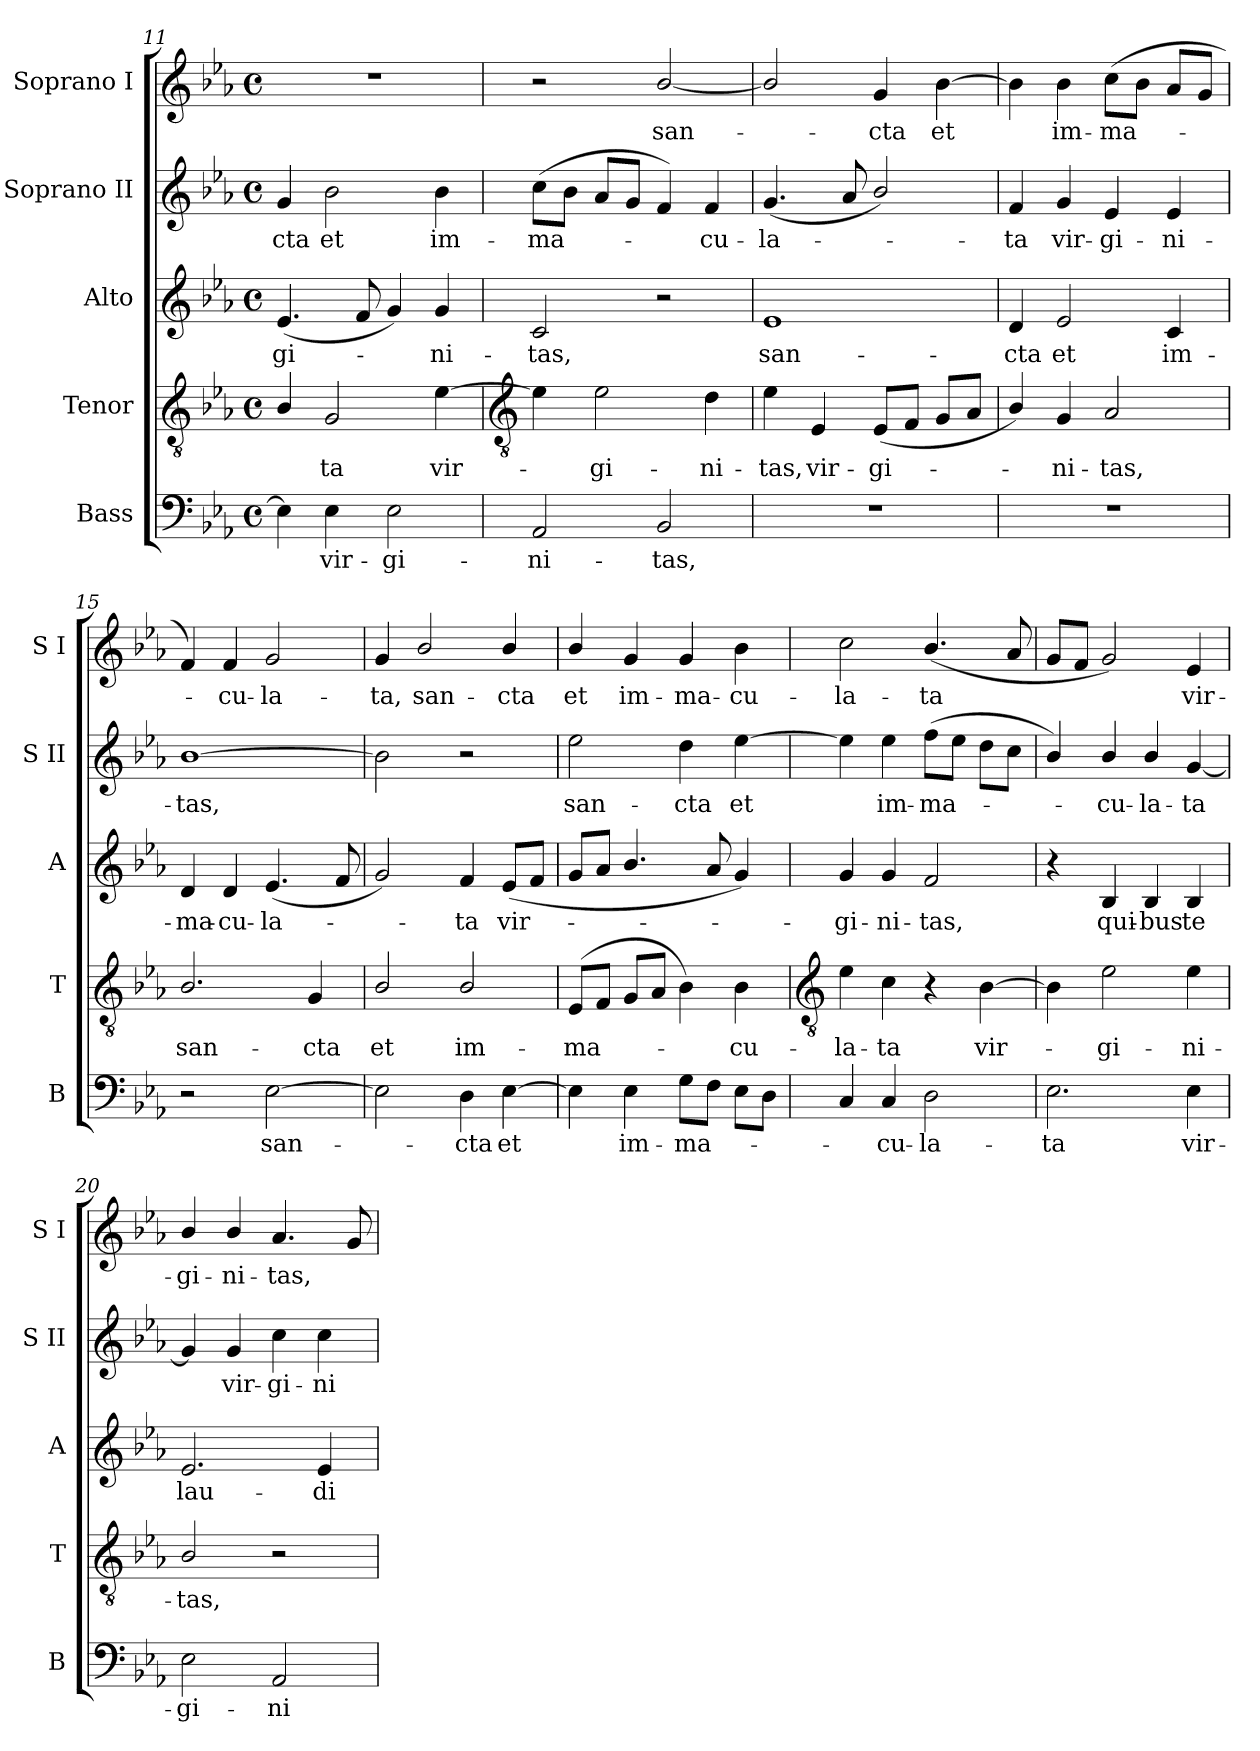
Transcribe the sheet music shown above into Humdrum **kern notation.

**kern	**text	**kern	**text	**kern	**text	**kern	**text	**kern	**text
*part5	*part5	*part4	*part4	*part3	*part3	*part2	*part2	*part1	*part1
*staff5	*staff5	*staff4	*staff4	*staff3	*staff3	*staff2	*staff2	*staff1	*staff1
*I"Bass	*	*I"Tenor	*	*I"Alto	*	*I"Soprano II	*	*I"Soprano I	*
*I'B	*	*I'T	*	*I'A	*	*I'S II	*	*I'S I	*
*clefF4	*	*clefGv2	*	*clefG2	*	*clefG2	*	*clefG2	*
*k[b-e-a-]	*	*k[b-e-a-]	*	*k[b-e-a-]	*	*k[b-e-a-]	*	*k[b-e-a-]	*
*E-:	*	*E-:	*	*E-:	*	*E-:	*	*E-:	*
*M4/4	*	*M4/4	*	*M4/4	*	*M4/4	*	*M4/4	*
*met(c)	*	*met(c)	*	*met(c)	*	*met(c)	*	*met(c)	*
=11	=11	=11	=11	=11	=11	=11	=11	=11	=11
!	!	!	!	!	!LO:LY:b	!	!LO:LY:b	!	!
4E-]	.	4B-/	.	(<4.e-	-gi-	4g	-cta	1r	.
!	!LO:LY:b	!	!LO:LY:b	!	!	!	!LO:LY:b	!	!
4E-	vir-	2G	ta	.	.	2b-	et	.	.
.	.	.	.	8f	.	.	.	.	.
!	!LO:LY:b	!	!	!	!	!	!	!	!
2E-	-gi-	.	.	4g)	.	.	.	.	.
!	!	!	!LO:LY:b	!	!LO:LY:b	!	!LO:LY:b	!	!
.	.	[4e-	vir-	4g	ni-	4b-	im-	.	.
!!LO:LB:g=z
=12	=12	=12	=12	=12	=12	=12	=12	=12	=12
*	*	*clefGv2	*	*	*	*	*	*	*
!	!LO:LY:b	!	!	!	!LO:LY:b	!	!LO:LY:b	!	!
2AA-	-ni-	4e-]	.	2c	-tas,	(<8ccL	-ma-	2r	.
.	.	.	.	.	.	8b-J	.	.	.
!	!	!	!LO:LY:b	!	!	!	!	!	!
.	.	2e-	gi-	.	.	8a-L	.	.	.
.	.	.	.	.	.	8gJ	.	.	.
!	!LO:LY:b	!	!	!	!	!	!	!	!LO:LY:b
2BB-	-tas,	.	.	2r	.	4f)	.	[2b-/	san-
!	!	!	!LO:LY:b	!	!	!	!LO:LY:b	!	!
.	.	4d	-ni-	.	.	4f	cu-	.	.
=13	=13	=13	=13	=13	=13	=13	=13	=13	=13
!	!	!	!LO:LY:b	!	!LO:LY:b	!	!LO:LY:b	!	!
1r	.	4e-	-tas,	1e-	san-	(<4.g	-la-	2b-/]	.
!	!	!	!LO:LY:b	!	!	!	!	!	!
.	.	4E-	vir-	.	.	.	.	.	.
.	.	.	.	.	.	8a-	.	.	.
!	!	!	!LO:LY:b	!	!	!	!	!	!LO:LY:b
.	.	(<8E-L	-gi-	.	.	2b-/)	.	4g	cta
.	.	8FJ	.	.	.	.	.	.	.
!	!	!	!	!	!	!	!	!	!LO:LY:b
.	.	8GL	.	.	.	.	.	[4b-	et
.	.	8A-J	.	.	.	.	.	.	.
=14	=14	=14	=14	=14	=14	=14	=14	=14	=14
!	!	!	!	!	!LO:LY:b	!	!LO:LY:b	!	!
1r	.	4B-/)	.	4d	-cta	4f	ta	4b-]	.
!	!	!	!LO:LY:b	!	!LO:LY:b	!	!LO:LY:b	!	!LO:LY:b
.	.	4G	ni-	2e-	et	4g	vir-	4b-	im-
!	!	!	!LO:LY:b	!	!	!	!LO:LY:b	!	!LO:LY:b
.	.	2A-	-tas,	.	.	4e-	-gi-	(>8ccL	-ma-
.	.	.	.	.	.	.	.	8b-J	.
!	!	!	!	!	!LO:LY:b	!	!LO:LY:b	!	!
.	.	.	.	4c	im-	4e-	-ni-	8a-L	.
.	.	.	.	.	.	.	.	8gJ	.
=15	=15	=15	=15	=15	=15	=15	=15	=15	=15
!	!	!	!LO:LY:b	!	!LO:LY:b	!	!LO:LY:b	!	!
2r	.	2.B-/	san-	4d	-ma-	[1b-	-tas,	4f)	.
!	!	!	!	!	!LO:LY:b	!	!	!	!LO:LY:b
.	.	.	.	4d	-cu-	.	.	4f	cu-
!	!LO:LY:b	!	!	!	!LO:LY:b	!	!	!	!LO:LY:b
[2E-	san-	.	.	(<4.e-	-la-	.	.	2g	-la-
!	!	!	!LO:LY:b	!	!	!	!	!	!
.	.	4G	-cta	.	.	.	.	.	.
.	.	.	.	8f	.	.	.	.	.
=16	=16	=16	=16	=16	=16	=16	=16	=16	=16
!	!	!	!LO:LY:b	!	!	!	!	!	!LO:LY:b
2E-]	.	2B-/	et	2g)	.	2b-]	.	4g	-ta,
!	!	!	!	!	!	!	!	!	!LO:LY:b
.	.	.	.	.	.	.	.	2b-/	san-
!	!LO:LY:b	!	!LO:LY:b	!	!LO:LY:b	!	!	!	!
4D	cta	2B-/	im-	4f	ta	2r	.	.	.
!	!LO:LY:b	!	!	!	!LO:LY:b	!	!	!	!LO:LY:b
[4E-	et	.	.	(<8e-L	vir-	.	.	4b-/	-cta
.	.	.	.	8fJ	.	.	.	.	.
=17	=17	=17	=17	=17	=17	=17	=17	=17	=17
!	!	!	!LO:LY:b	!	!	!	!LO:LY:b	!	!LO:LY:b
4E-]	.	(<8E-L	-ma-	8gL	.	2ee-	san-	4b-/	et
.	.	8FJ	.	8a-J	.	.	.	.	.
!	!LO:LY:b	!	!	!	!	!	!	!	!LO:LY:b
4E-	im-	8GL	.	4.b-/	.	.	.	4g	im-
.	.	8A-J	.	.	.	.	.	.	.
!	!LO:LY:b	!	!	!	!	!	!LO:LY:b	!	!LO:LY:b
8GL	-ma-	4B-)	.	.	.	4dd	-cta	4g	-ma-
8FJ	.	.	.	8a-	.	.	.	.	.
!	!	!	!LO:LY:b	!	!	!	!LO:LY:b	!	!LO:LY:b
8E-L	.	4B-	cu-	4g)	.	[4ee-	et	4b-	-cu-
8DJ	.	.	.	.	.	.	.	.	.
!!LO:LB:g=z
=18	=18	=18	=18	=18	=18	=18	=18	=18	=18
*	*	*clefGv2	*	*	*	*	*	*	*
!	!	!	!LO:LY:b	!	!LO:LY:b	!	!	!	!LO:LY:b
4C	.	4e-	-la-	4g	gi-	4ee-]	.	2cc	-la-
!	!LO:LY:b	!	!LO:LY:b	!	!LO:LY:b	!	!LO:LY:b	!	!
4C	cu-	4c	-ta	4g	-ni-	4ee-	im-	.	.
!	!LO:LY:b	!	!	!	!LO:LY:b	!	!LO:LY:b	!	!LO:LY:b
2D	-la-	4r	.	2f	-tas,	(>8ffL	-ma-	(<4.b-/	-ta
.	.	.	.	.	.	8ee-J	.	.	.
!	!	!	!LO:LY:b	!	!	!	!	!	!
.	.	[4B-	vir-	.	.	8ddL	.	.	.
.	.	.	.	.	.	8ccJ	.	8a-	.
=19	=19	=19	=19	=19	=19	=19	=19	=19	=19
!	!LO:LY:b	!	!	!	!	!	!	!	!
2.E-	-ta	4B-]	.	4r	.	4b-/)	.	8gL	.
.	.	.	.	.	.	.	.	8fJ	.
!	!	!	!LO:LY:b	!	!LO:LY:b	!	!LO:LY:b	!	!
.	.	2e-	gi-	4B-	qui-	4b-/	cu-	2g)	.
!	!	!	!	!	!LO:LY:b	!	!LO:LY:b	!	!
.	.	.	.	4B-	-bus	4b-/	-la-	.	.
!	!LO:LY:b	!	!LO:LY:b	!	!LO:LY:b	!	!LO:LY:b	!	!LO:LY:b
4E-	vir-	4e-	-ni-	4B-	te	[4g	-ta	4e-	vir-
=20	=20	=20	=20	=20	=20	=20	=20	=20	=20
!	!LO:LY:b	!	!LO:LY:b	!	!LO:LY:b	!	!	!	!LO:LY:b
2E-	-gi-	2B-/	-tas,	2.e-	lau-	4g]	.	4b-/	-gi-
!	!	!	!	!	!	!	!LO:LY:b	!	!LO:LY:b
.	.	.	.	.	.	4g	vir-	4b-/	-ni-
!	!LO:LY:b	!	!	!	!	!	!LO:LY:b	!	!LO:LY:b
2AA-	-ni-	2r	.	.	.	4cc	-gi-	4.a-	-tas,
!	!	!	!	!	!LO:LY:b	!	!LO:LY:b	!	!
.	.	.	.	4e-	-di-	4cc	-ni-	.	.
.	.	.	.	.	.	.	.	8g	.
=	=	=	=	=	=	=	=	=	=
*-	*-	*-	*-	*-	*-	*-	*-	*-	*-
